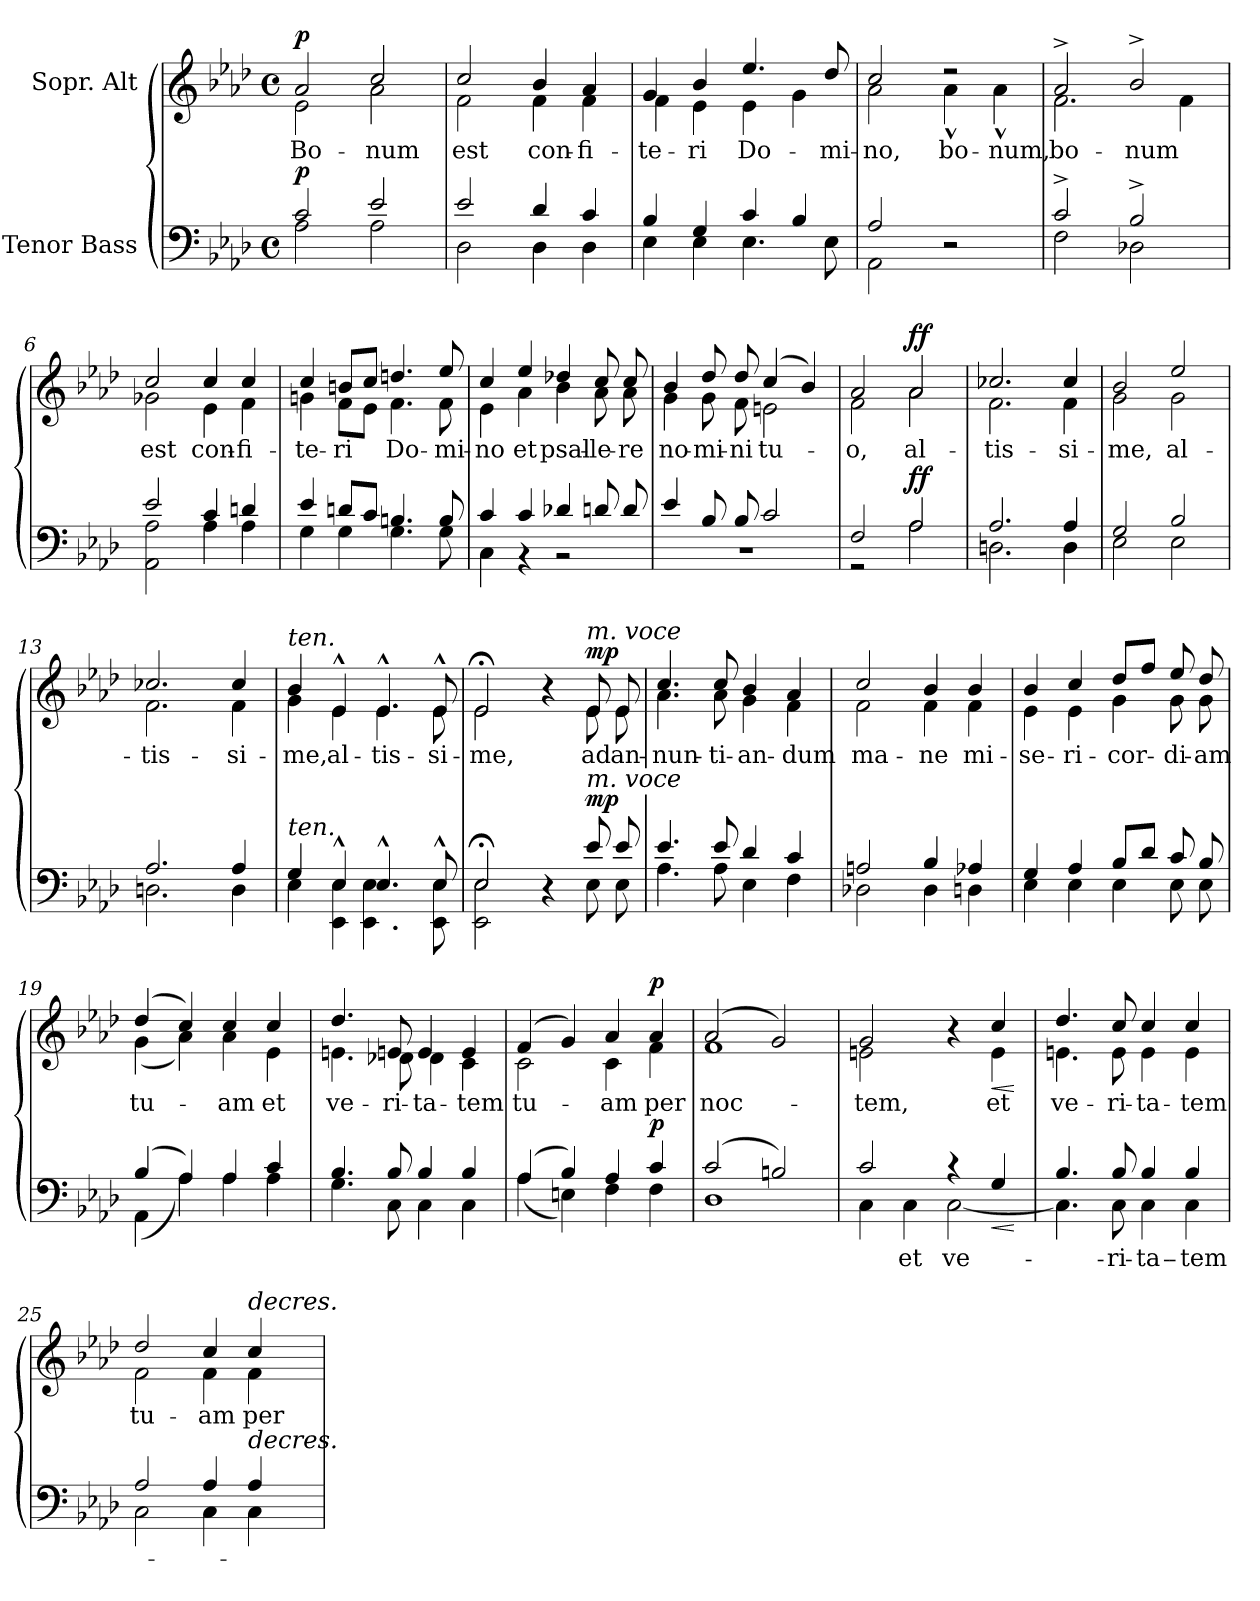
**kern	**text	**dynam	**kern	**text	**dynam
*part2	*part2	*part2	*part1	*part1	*part1
*staff2	*staff2	*staff2	*staff1	*staff1	*staff1
*I"Tenor Bass	*	*	*I"Sopr. Alt	*	*
*clefF4	*	*	*clefG2	*	*
*k[b-e-a-d-]	*	*	*k[b-e-a-d-]	*	*
*M4/4	*	*	*M4/4	*	*
*met(c)	*	*	*met(c)	*	*
=1	=1	=1	=1	=1	=1
*^	*	*	*	*	*
!	!	!	!	!LO:TX:a:B:t=Andante con moto	!	!
!	!	!	!LO:DY:a	!	!LO:LY:b	!LO:DY:a
*	*	*	*	*^	*	*
2c/	2A-\	.	p	2a-/	2e-\	Bo-	p
!	!	!	!	!	!	!LO:LY:b	!
2e-/	2A-\	.	.	2cc/	2a-\	-num	.
=2	=2	=2	=2	=2	=2	=2	=2
!	!	!	!	!	!	!LO:LY:b	!
2e-/	2D-\	.	.	2cc/	2f\	est	.
!	!	!	!	!	!	!LO:LY:b	!
4d-/	4D-\	.	.	4b-/	4f\	con-	.
!	!	!	!	!	!	!LO:LY:b	!
4c/	4D-\	.	.	4a-/	4f\	-fi-	.
=3	=3	=3	=3	=3	=3	=3	=3
!	!	!	!	!	!	!LO:LY:b	!
4B-/	4E-\	.	.	4g/	4f\	-te-	.
!	!	!	!	!	!	!LO:LY:b	!
4G/	4E-\	.	.	4b-/	4e-\	-ri	.
!	!	!	!	!	!	!LO:LY:b	!
4c/	4.E-\	.	.	4.ee-/	4e-\	Do-	.
4B-/	.	.	.	.	4g\	.	.
!	!	!	!	!	!	!LO:LY:b	!
.	8E-\	.	.	8dd-/	.	-mi-	.
=4	=4	=4	=4	=4	=4	=4	=4
!	!	!	!	!	!	!LO:LY:b	!
2A-/	2AA-\	.	.	2cc/	2a-\	-no,	.
!	!	!	!	!	!	!LO:LY:b	!
2r	2ryy	.	.	2r	4a-^^\	bo-	.
!	!	!	!	!	!	!LO:LY:b	!
.	.	.	.	.	4a-^^\	-num,	.
=5	=5	=5	=5	=5	=5	=5	=5
!	!	!	!	!	!	!LO:LY:b	!
2c^/	2F\	.	.	2a-^/	2.f\	bo-	.
!	!	!	!	!	!	!LO:LY:b	!
2B-^/	2D-X\	.	.	2b-^/	.	-num	.
.	.	.	.	.	4f\	.	.
=6	=6	=6	=6	=6	=6	=6	=6
!	!	!	!	!	!	!LO:LY:b	!
2e-/	2AA-\ 2A-\	.	.	2cc/	2g-X\	est	.
!	!	!	!	!	!	!LO:LY:b	!
4c/	4A-\	.	.	4cc/	4e-\	con-	.
!	!	!	!	!	!	!LO:LY:b	!
4dn/	4A-\	.	.	4cc/	4f\	-fi-	.
!!LO:LB:g=z	!!
=7	=7	=7	=7	=7	=7	=7	=7
!	!	!	!	!	!	!LO:LY:b	!
4e-/	4G\	.	.	4cc/	4gn\	-te-	.
!	!	!	!	!	!	!LO:LY:b	!
8dn/L	4G\	.	.	8bn/L	8f\L	-ri	.
8c/J	.	.	.	8cc/J	8e-\J	.	.
!	!	!	!	!	!	!LO:LY:b	!
4.Bn/	4.G\	.	.	4.ddn/	4.f\	Do-	.
!	!	!	!	!	!	!LO:LY:b	!
8B/	8G\	.	.	8ee-/	8f\	-mi-	.
=8	=8	=8	=8	=8	=8	=8	=8
!	!	!	!	!	!	!LO:LY:b	!
4c/	4C\	.	.	4cc/	4e-\	-no	.
!	!	!	!	!	!	!LO:LY:b	!
4c/	4r	.	.	4ee-/	4a-\	et	.
!	!	!	!	!	!	!LO:LY:b	!
4d-X/	2r	.	.	4dd-X/	4b-\	psal-	.
!	!	!	!	!	!	!LO:LY:b	!
8dn/	.	.	.	8cc/	8a-\	-le-	.
!	!	!	!	!	!	!LO:LY:b	!
8d/	.	.	.	8cc/	8a-\	-re	.
=9	=9	=9	=9	=9	=9	=9	=9
!	!	!	!	!	!	!LO:LY:b	!
4e-/	1r	.	.	4b-/	4g\	no-	.
!	!	!	!	!	!	!LO:LY:b	!
8B-/	.	.	.	8dd-/	8g\	-mi-	.
!	!	!	!	!	!	!LO:LY:b	!
8B-/	.	.	.	8dd-/	8f\	-ni	.
!	!	!	!	!	!	!LO:LY:b	!
2c/	.	.	.	(4cc/	2en\	tu-	.
.	.	.	.	4b-/)	.	.	.
=10	=10	=10	=10	=10	=10	=10	=10
!	!	!	!	!	!	!LO:LY:b	!
2F/	2r	.	.	2a-/	2f\	-o,	.
!	!	!	!LO:DY:a	!	!	!LO:LY:b	!LO:DY:a
2A-/	2A-\	.	ff	2a-/	2a-\	al-	ff
=11	=11	=11	=11	=11	=11	=11	=11
!	!	!	!	!	!	!LO:LY:b	!
2.A-/	2.Dn\	.	.	2.cc-X/	2.f\	-tis-	.
!	!	!	!	!	!	!LO:LY:b	!
4A-/	4D\	.	.	4cc-/	4f\	-si-	.
=12	=12	=12	=12	=12	=12	=12	=12
!	!	!	!	!	!	!LO:LY:b	!
2G/	2E-\	.	.	2b-/	2g\	-me,	.
!	!	!	!	!	!	!LO:LY:b	!
2B-/	2E-\	.	.	2ee-/	2g\	al-	.
!!LO:LB:g=z	!!
=13	=13	=13	=13	=13	=13	=13	=13
!	!	!	!	!	!	!LO:LY:b	!
2.A-/	2.Dn\	.	.	2.cc-X/	2.f\	-tis-	.
!	!	!	!	!	!	!LO:LY:b	!
4A-/	4D\	.	.	4cc-/	4f\	-si-	.
=14	=14	=14	=14	=14	=14	=14	=14
!	!	!	!	!LO:TX:a:i:t=ten.	!	!	!
!LO:TX:a:i:t=ten.	!	!	!	!	!	!	!
!	!	!	!	!	!	!LO:LY:b	!
4G/	4E-\	.	.	4b-/	4g\	-me,	.
!	!	!	!	!	!	!LO:LY:b	!
4E-^^/	4EE-\ 4E-\	.	.	4e-^^/	4e-\	al-	.
!	!	!	!	!	!	!LO:LY:b	!
4.E-^^/	4.EE-\ 4.E-\	.	.	4.e-^^/	4.e-\	-tis-	.
!	!	!	!	!	!	!LO:LY:b	!
8E-^^/	8EE-\ 8E-\	.	.	8e-^^/	8e-\	-si-	.
=15	=15	=15	=15	=15	=15	=15	=15
!	!	!	!	!	!	!LO:LY:b	!
2E-;</	2EE-\ 2E-\	.	.	2e-;</	2e-\	-me,	.
4r	4ryy	.	.	4r	4ryy	.	.
!	!	!	!	!LO:TX:a:i:t=m. voce	!	!	!
!LO:TX:a:i:t=m. voce	!	!	!	!	!	!	!
!	!	!	!LO:DY:a	!	!	!LO:LY:b	!LO:DY:a
8e-/	8E-\	.	mp	8e-/	8e-\	ad	mp
!	!	!	!	!	!	!LO:LY:b	!
8e-/	8E-\	.	.	8e-/	8e-\	an-	.
=16	=16	=16	=16	=16	=16	=16	=16
!	!	!	!	!	!	!LO:LY:b	!
4.e-/	4.A-\	.	.	4.cc/	4.a-\	-nun-	.
!	!	!	!	!	!	!LO:LY:b	!
8e-/	8A-\	.	.	8cc/	8a-\	-ti-	.
!	!	!	!	!	!	!LO:LY:b	!
4d-/	4E-\	.	.	4b-/	4g\	-an-	.
!	!	!	!	!	!	!LO:LY:b	!
4c/	4F\	.	.	4a-/	4f\	-dum	.
=17	=17	=17	=17	=17	=17	=17	=17
!	!	!	!	!	!	!LO:LY:b	!
2An/	2D-X\	.	.	2cc/	2f\	ma-	.
!	!	!	!	!	!	!LO:LY:b	!
4B-/	4D-\	.	.	4b-/	4f\	-ne	.
!	!	!	!	!	!	!LO:LY:b	!
4A-X/	4Dn\	.	.	4b-/	4f\	mi-	.
=18	=18	=18	=18	=18	=18	=18	=18
!	!	!	!	!	!	!LO:LY:b	!
4G/	4E-\	.	.	4b-/	4e-\	-se-	.
!	!	!	!	!	!	!LO:LY:b	!
4A-/	4E-\	.	.	4cc/	4e-\	-ri-	.
!	!	!	!	!	!	!LO:LY:b	!
8B-/L	4E-\	.	.	8dd-/L	4g\	-cor-	.
8d-/J	.	.	.	8ff/J	.	.	.
!	!	!	!	!	!	!LO:LY:b	!
8c/	8E-\	.	.	8ee-/	8g\	-di-	.
!	!	!	!	!	!	!LO:LY:b	!
8B-/	8E-\	.	.	8dd-/	8g\	-am	.
!!LO:LB:g=z	!!
=19	=19	=19	=19	=19	=19	=19	=19
!	!	!	!	!	!	!LO:LY:b	!
(4B-/	(4AA-\	.	.	(4dd-/	(4g\	tu-	.
4A-/)	4A-\)	.	.	4cc/)	4a-\)	.	.
!	!	!	!	!	!	!LO:LY:b	!
4A-/	4A-\	.	.	4cc/	4a-\	-am	.
!	!	!	!	!	!	!LO:LY:b	!
4c/	4A-\	.	.	4cc/	4e-\	et	.
=20	=20	=20	=20	=20	=20	=20	=20
!	!	!	!	!	!	!LO:LY:b	!
4.B-/	4.G\	.	.	4.dd-/	4.en\	ve-	.
!	!	!	!	!	!	!LO:LY:b	!
8B-/	8C\	.	.	8en/	8d-X\	-ri-	.
!	!	!	!	!	!	!LO:LY:b	!
4B-/	4C\	.	.	4e/	4d-\	-ta-	.
!	!	!	!	!	!	!LO:LY:b	!
4B-/	4C\	.	.	4e/	4c\	-tem	.
=21	=21	=21	=21	=21	=21	=21	=21
!	!	!	!	!	!	!LO:LY:b	!
(4A-/	(4A-\	.	.	(4f/	2c\	tu-	.
4B-/)	4En\)	.	.	4g/)	.	.	.
!	!	!	!	!	!	!LO:LY:b	!
4A-/	4F\	.	.	4a-/	4c\	-am	.
!	!	!	!LO:DY:a	!	!	!LO:LY:b	!LO:DY:a
4c/	4F\	.	p	4a-/	4f\	per	p
=22	=22	=22	=22	=22	=22	=22	=22
!	!	!	!	!	!	!LO:LY:b	!
(2c/	1D-	.	.	(2a-/	1f	noc-	.
2Bn/)	.	.	.	2g/)	.	.	.
=23	=23	=23	=23	=23	=23	=23	=23
!	!	!	!	!	!	!LO:LY:b	!
2c/	4C\	.	.	2g/	2en\	-tem,	.
!	!	!LO:LY:b	!	!	!	!	!
.	4C\	et	.	.	.	.	.
!	!	!LO:LY:b	!	!	!	!	!
4r	[2C\	ve-	.	4r	4ryy	.	.
!	!	!	!LO:HP:b	!	!	!LO:LY:b	!LO:HP:b
4G/	.	.	<	4cc/	4e\	et	<
*v	*v	*	*	*	*	*	*
*	*	*	*v	*v	*	*
.	.	[	.	.	[
=24	=24	=24	=24	=24	=24
*^	*	*	*	*	*
!	!	!	!	!	!LO:LY:b	!
*	*	*	*	*^	*	*
4.B-/	4.C\]	.	.	4.dd-/	4.en\	ve-	.
!	!	!LO:LY:b	!	!	!	!LO:LY:b	!
8B-/	8C\	-ri-	.	8cc/	8e\	-ri-	.
!	!	!LO:LY:b	!	!	!	!LO:LY:b	!
4B-/	4C\	-ta-	.	4cc/	4e\	-ta-	.
!	!	!LO:LY:b	!	!	!	!LO:LY:b	!
4B-/	4C\	-tem	.	4cc/	4e\	-tem	.
!!LO:PB:g=z	!!
=25	=25	=25	=25	=25	=25	=25	=25
!	!	!	!	!	!	!LO:LY:b	!
2A-/	2C\	.	.	2dd-/	2f\	tu-	.
!	!	!	!	!	!	!LO:LY:b	!
4A-/	4C\	.	.	4cc/	4f\	-am	.
!	!	!	!	!LO:TX:a:i:t=decres.	!	!	!
!LO:TX:a:i:t=decres.	!	!	!	!	!	!	!
!	!	!	!	!	!	!LO:LY:b	!
4A-/	4C\	.	.	4cc/	4f\	per	.
*v	*v	*	*	*	*	*	*
*	*	*	*v	*v	*	*
=	=	=	=	=	=
*-	*-	*-	*-	*-	*-
